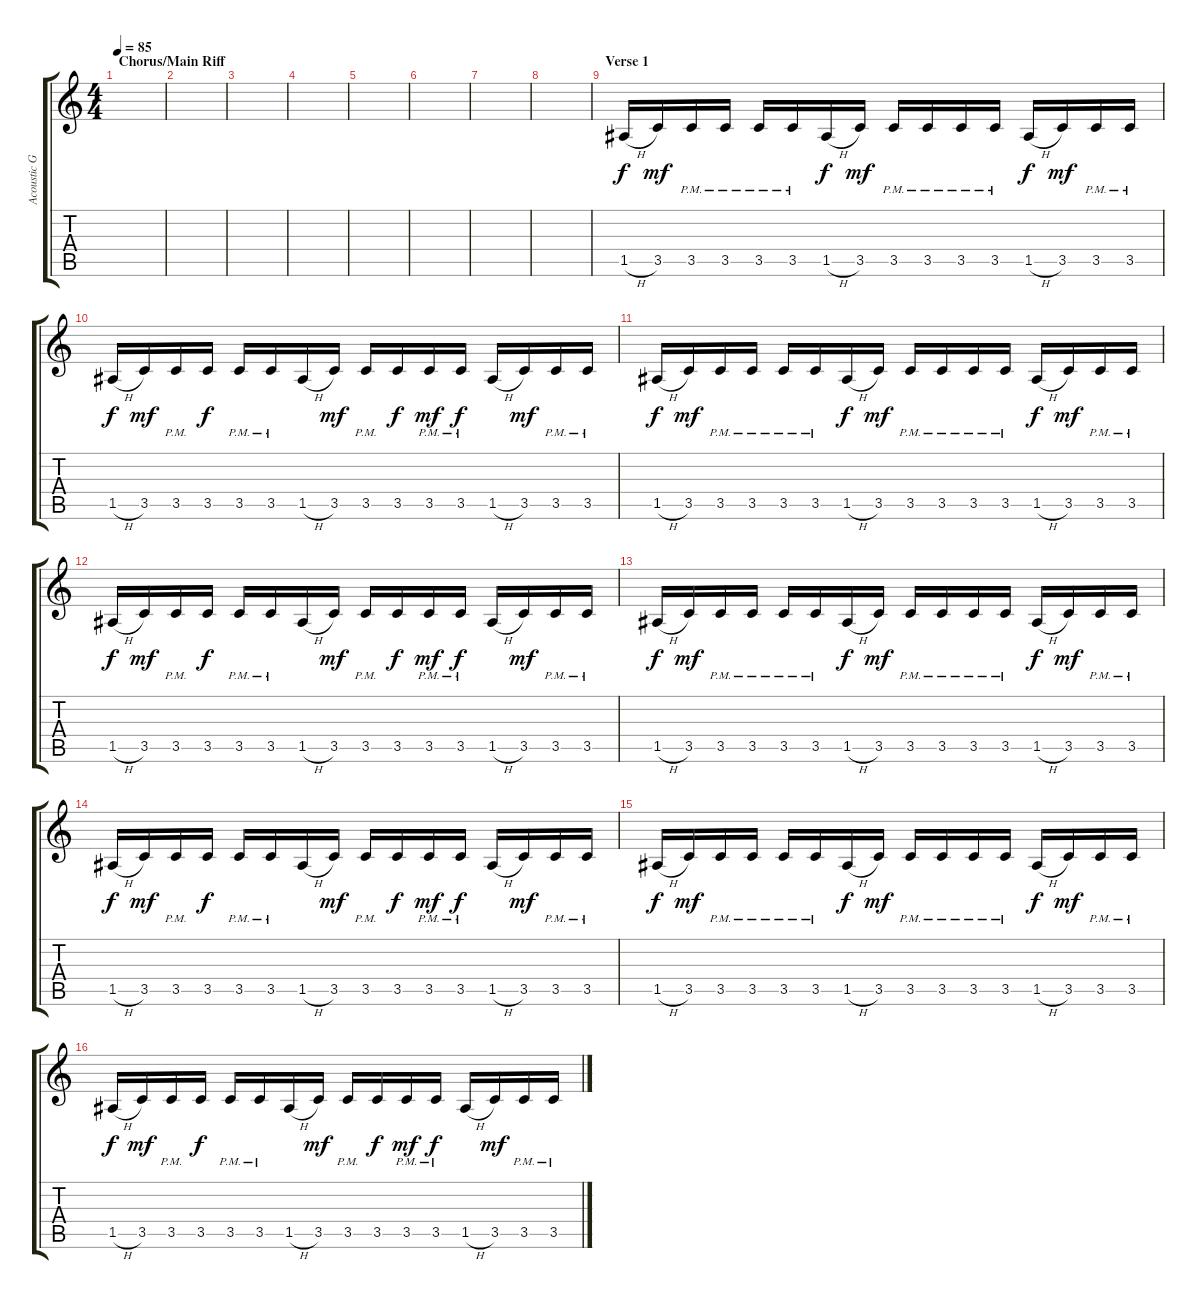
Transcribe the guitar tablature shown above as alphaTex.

\track ("Acoustic Guitar" "Acoustic G") {instrument acousticguitarsteel}
\staff {score tabs}
\tuning (E4 B3 G3 D3 A2 D2) {hide}
\ts (4 4)
\section ("" "Chorus/Main Riff")
\tempo 85
\clef g2
\ks c
|
|
|
|
|
|
|
|
\section ("" "Verse 1")
1.5{h}.16 3.5.16{dy mf} 3.5{pm}.16 3.5{pm}.16 3.5{pm}.16 3.5{pm}.16 1.5{h}.16{dy f} 3.5.16{dy mf} 3.5{pm}.16 3.5{pm}.16 3.5{pm}.16 3.5{pm}.16 1.5{h}.16{dy f} 3.5.16{dy mf} 3.5{pm}.16 3.5{pm}.16 |
1.5{h}.16{dy f} 3.5.16{dy mf} 3.5{pm}.16 3.5.16{dy f} 3.5{pm}.16 3.5{pm}.16 1.5{h}.16 3.5.16{dy mf} 3.5{pm}.16 3.5.16{dy f} 3.5{pm}.16{dy mf} 3.5{pm}.16{dy f} 1.5{h}.16 3.5.16{dy mf} 3.5{pm}.16 3.5{pm}.16 |
1.5{h}.16{dy f} 3.5.16{dy mf} 3.5{pm}.16 3.5{pm}.16 3.5{pm}.16 3.5{pm}.16 1.5{h}.16{dy f} 3.5.16{dy mf} 3.5{pm}.16 3.5{pm}.16 3.5{pm}.16 3.5{pm}.16 1.5{h}.16{dy f} 3.5.16{dy mf} 3.5{pm}.16 3.5{pm}.16 |
1.5{h}.16{dy f} 3.5.16{dy mf} 3.5{pm}.16 3.5.16{dy f} 3.5{pm}.16 3.5{pm}.16 1.5{h}.16 3.5.16{dy mf} 3.5{pm}.16 3.5.16{dy f} 3.5{pm}.16{dy mf} 3.5{pm}.16{dy f} 1.5{h}.16 3.5.16{dy mf} 3.5{pm}.16 3.5{pm}.16 |
1.5{h}.16{dy f} 3.5.16{dy mf} 3.5{pm}.16 3.5{pm}.16 3.5{pm}.16 3.5{pm}.16 1.5{h}.16{dy f} 3.5.16{dy mf} 3.5{pm}.16 3.5{pm}.16 3.5{pm}.16 3.5{pm}.16 1.5{h}.16{dy f} 3.5.16{dy mf} 3.5{pm}.16 3.5{pm}.16 |
1.5{h}.16{dy f} 3.5.16{dy mf} 3.5{pm}.16 3.5.16{dy f} 3.5{pm}.16 3.5{pm}.16 1.5{h}.16 3.5.16{dy mf} 3.5{pm}.16 3.5.16{dy f} 3.5{pm}.16{dy mf} 3.5{pm}.16{dy f} 1.5{h}.16 3.5.16{dy mf} 3.5{pm}.16 3.5{pm}.16 |
1.5{h}.16{dy f} 3.5.16{dy mf} 3.5{pm}.16 3.5{pm}.16 3.5{pm}.16 3.5{pm}.16 1.5{h}.16{dy f} 3.5.16{dy mf} 3.5{pm}.16 3.5{pm}.16 3.5{pm}.16 3.5{pm}.16 1.5{h}.16{dy f} 3.5.16{dy mf} 3.5{pm}.16 3.5{pm}.16 |
1.5{h}.16{dy f} 3.5.16{dy mf} 3.5{pm}.16 3.5.16{dy f} 3.5{pm}.16 3.5{pm}.16 1.5{h}.16 3.5.16{dy mf} 3.5{pm}.16 3.5.16{dy f} 3.5{pm}.16{dy mf} 3.5{pm}.16{dy f} 1.5{h}.16 3.5.16{dy mf} 3.5{pm}.16 3.5{pm}.16
